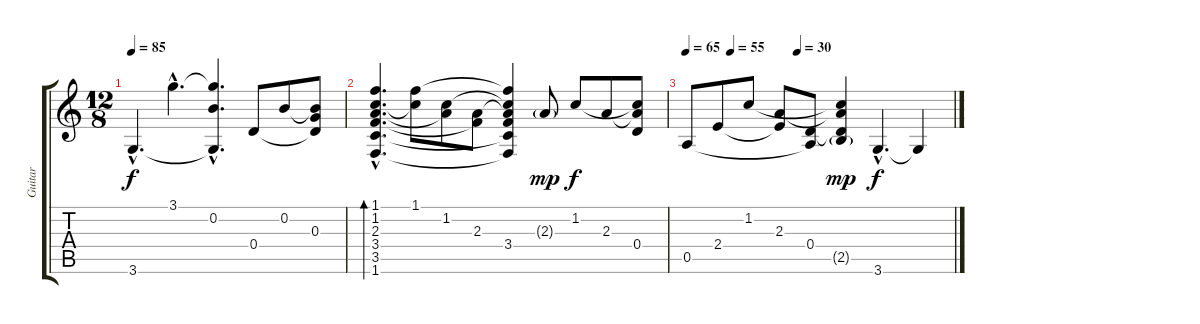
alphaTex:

\track ("Guitar" "Guitar") {instrument acousticguitarsteel}
\staff {score tabs}
\tuning (E4 B3 G3 D3 A2 E2) {hide}
\ts (12 8)
\tempo 85
\clef g2
\ks c
3.6{hac}.4{d dy f} 3.1{hac}.4{d} (3.1{hac t} 0.2{hac} 3.6{hac t}).4{d} 0.4.8 0.2.8 (0.2{t} 0.3 0.4{t}).8 |
(1.1{hac} 1.2{hac} 2.3{hac} 3.4{hac} 3.5{hac} 1.6{hac}).4{d bd 240} (1.1 1.2{t}).8 (1.2 2.3{t}).8 (2.3 3.4{t}).8 (1.1{t} 1.2{t} 2.3{t} 3.4 3.5{t} 1.6{t}).4 2.3{g}.8{dy mp} 1.2.8{dy f} 2.3.8 (1.2{t} 2.3{t} 0.4).8 |
\tempo 65
\tempo (55 0.16666666666666666)
\tempo (30 0.4166666666666667)
0.5.8 2.4.8 1.2.8 (2.3 2.4{t}).8 (0.4 0.5{t}).8 (1.2{t} 2.3{t} 0.4{t} 2.5{g}).4{dy mp} 3.6{hac}.4{d dy f} 3.6{t}.4
